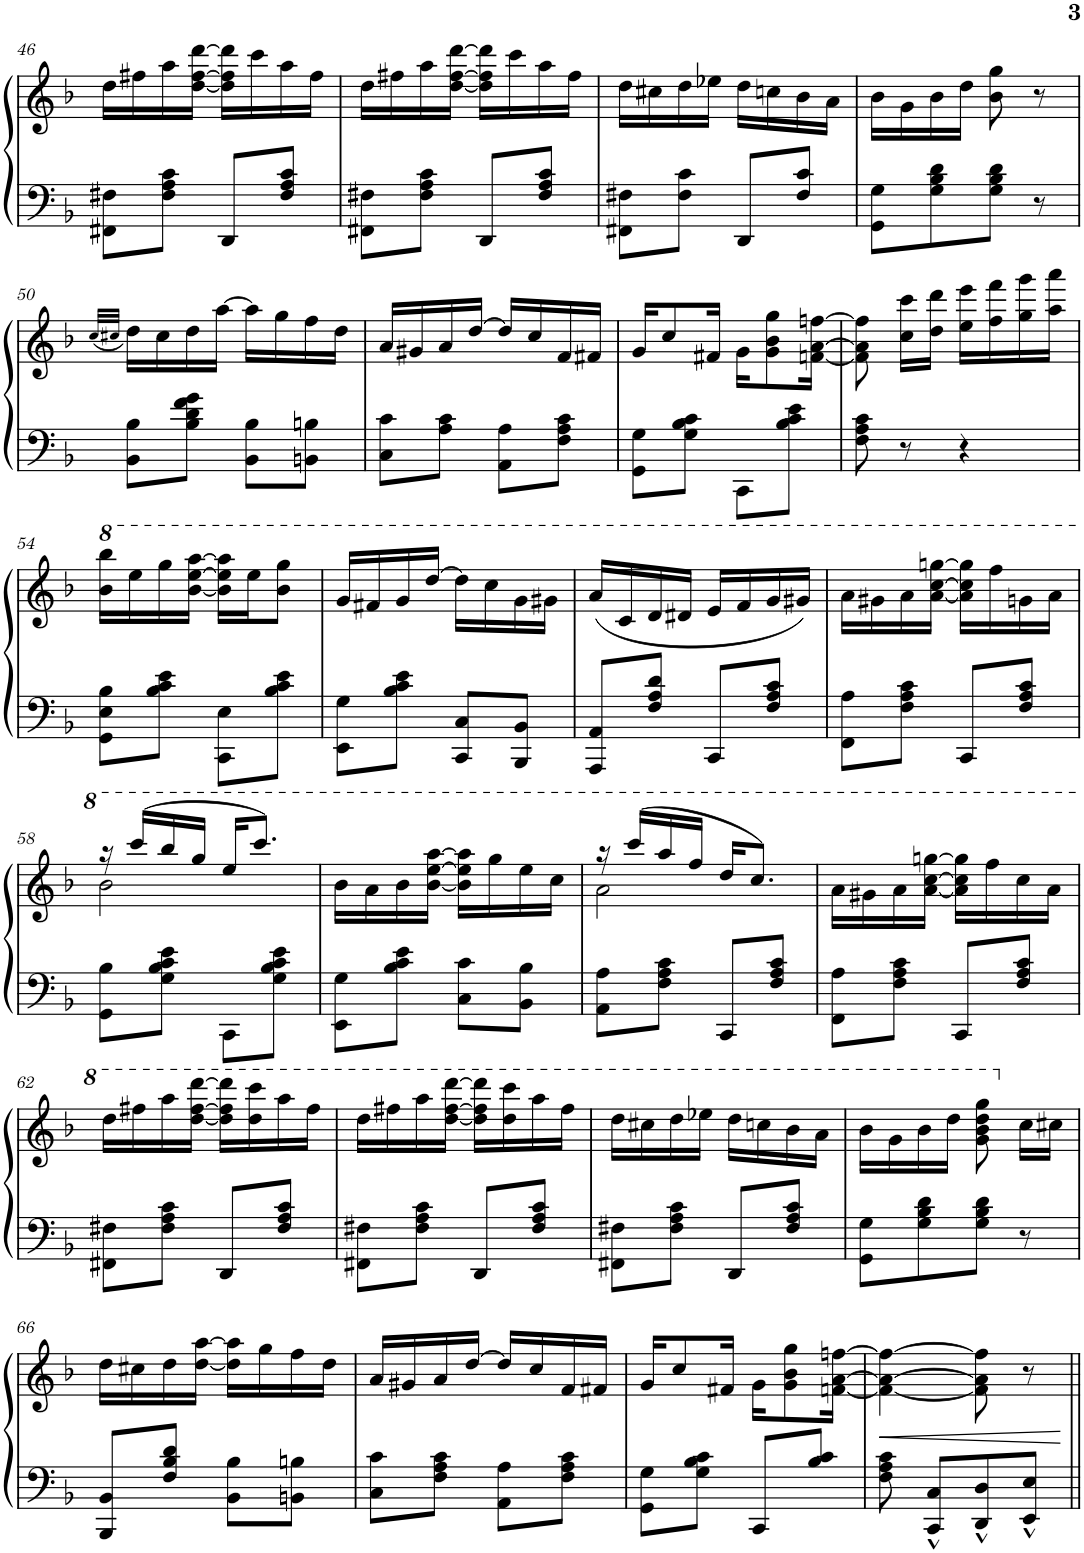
**kern	**kern	**dynam
*part1	*part1	*part1
*staff2	*staff1	*staff1/2
*I"Piano	*	*
*I'Pno.	*	*
!!LO:PB:g=z
*clefF4	*clefG2	*
*k[b-]	*k[b-]	*
*M2/4	*M2/4	*
=46	=46	=46
8FF#X\ 8F#X\L	16dd\LL	.
.	16ff#X\	.
8F#\ 8A\ 8c\J	16aa\	.
.	[<16dd\ [16ff#\ [>16ddd\JJ	.
8DD/L	16dd\] 16ff#\] 16ddd\]LL	.
.	16ccc\	.
8F#/ 8A/ 8c/J	16aa\	.
.	16ff#\JJ	.
=47	=47	=47
8FF#X\ 8F#X\L	16dd\LL	.
.	16ff#X\	.
8F#\ 8A\ 8c\J	16aa\	.
.	[<16dd\ [16ff#\ [>16ddd\JJ	.
8DD/L	16dd\] 16ff#\] 16ddd\]LL	.
.	16ccc\	.
8F#/ 8A/ 8c/J	16aa\	.
.	16ff#\JJ	.
=48	=48	=48
8FF#X\ 8F#X\L	16dd\LL	.
.	16cc#X\	.
8F#\ 8c\J	16dd\	.
.	16ee-X\JJ	.
8DD/L	16dd\LL	.
.	16ccn\	.
8F#/ 8c/J	16b-\	.
.	16a\JJ	.
=49	=49	=49
8GG\ 8G\L	16b-\LL	.
.	16g\	.
8G\ 8B-\ 8d\	16b-\	.
.	16dd\JJ	.
8G\ 8B-\ 8d\J	8b-\ 8gg\	.
8r	8r	.
!!LO:LB:g=z
=50	=50	=50
.	(32qcc/LLL	.
.	32qcc#X/JJJ	.
8BB-\ 8B-\L	16dd\LL)	.
.	16cc#\	.
8B-\ 8d\ 8f\ 8g\J	16dd\	.
.	[>16aa\JJ	.
8BB-\ 8B-\L	16aa\LL]	.
.	16gg\	.
8BBn\ 8Bn\J	16ff\	.
.	16dd\JJ	.
=51	=51	=51
8C\ 8c\L	16a/LL	.
.	16g#X/	.
8A\ 8c\J	16a/	.
.	[>16dd/JJ	.
8AA\ 8A\L	16dd/LL]	.
.	16cc/	.
8F\ 8A\ 8c\J	16f/	.
.	16f#X/JJ	.
=52	=52	=52
8GG\ 8G\L	16g/KL	.
.	8cc/	.
8G\ 8B-\ 8c\J	.	.
.	16f#X/Jk	.
8CC\L	16g\KL	.
.	8g\ 8b-\ 8gg\	.
8B-\ 8c\ 8e\J	.	.
.	[<16fn\ [>16a\ [>16ffn\Jk	.
=53	=53	=53
8F\ 8A\ 8c\	8f\] 8a\] 8ff\]	.
8r	16cc\ 16ccc\LL	.
.	16dd\ 16ddd\JJ	.
4r	16ee\ 16eee\LL	.
.	16ff\ 16fff\	.
.	16gg\ 16ggg\	.
.	16aa\ 16aaa\JJ	.
!!LO:LB:g=z
=54	=54	=54
*	*8va	*
8GG\ 8E\ 8B-\L	16bb-\ 16bbb-\LL	.
.	16eee\	.
8B-\ 8c\ 8e\J	16ggg\	.
.	[<16bb-\ [>16eee\ [>16aaa\JJ	.
8CC\ 8E\L	16bb-\] 16eee\] 16aaa\]LL	.
.	16eee\J	.
8B-\ 8c\ 8e\J	8bb-\ 8ggg\J	.
=55	=55	=55
8EE\ 8G\L	16gg/LL	.
.	16ff#X/	.
8B-\ 8c\ 8e\J	16gg/	.
.	[>16ddd/JJ	.
8CC/ 8C/L	16ddd\LL]	.
.	16ccc\	.
8BBB-/ 8BB-/J	16gg\	.
.	16gg#X\JJ	.
=56	=56	=56
8AAA/ 8AA/L	(16aa/LL	.
.	16cc/	.
8F/ 8A/ 8d/J	16dd/	.
.	16dd#X/JJ	.
8CC/L	16ee/LL	.
.	16ff/	.
8F/ 8A/ 8c/J	16gg/	.
.	16gg#X/JJ)	.
=57	=57	=57
8FF\ 8A\L	16aa\LL	.
.	16gg#X\	.
8F\ 8A\ 8c\J	16aa\	.
.	[<16aa\ [>16ccc\ [>16gggn\JJ	.
8CC/L	16aa\] 16ccc\] 16ggg\]LL	.
.	16fff\	.
8F/ 8A/ 8c/J	16ggn\	.
.	16aa\JJ	.
!!LO:LB:g=z
=58	=58	=58
*	*^	*
8GG\ 8B-\L	16r	2bb-\	.
.	(>16cccc/LL	.	.
8G\ 8B-\ 8c\ 8e\J	16bbb-/	.	.
.	16ggg/JJ	.	.
8CC\L	16eee/KL	.	.
.	8.cccc/J)	.	.
8G\ 8B-\ 8c\ 8e\J	.	.	.
*	*v	*v	*
=59	=59	=59
8EE\ 8G\L	16bb-\LL	.
.	16aa\	.
8B-\ 8c\ 8e\J	16bb-\	.
.	[<16bb-\ [>16eee\ [>16aaa\JJ	.
8C\ 8c\L	16bb-\] 16eee\] 16aaa\]LL	.
.	16ggg\	.
8BB-\ 8B-\J	16eee\	.
.	16ccc\JJ	.
=60	=60	=60
*	*^	*
8AA\ 8A\L	16r	2aa\	.
.	(>16cccc/LL	.	.
8F\ 8A\ 8c\J	16aaa/	.	.
.	16fff/JJ	.	.
8CC/L	16ddd/KL	.	.
.	8.ccc/J)	.	.
8F/ 8A/ 8c/J	.	.	.
*	*v	*v	*
=61	=61	=61
8FF\ 8A\L	16aa\LL	.
.	16gg#X\	.
8F\ 8A\ 8c\J	16aa\	.
.	[<16aa\ [>16ccc\ [>16gggn\JJ	.
8CC/L	16aa\] 16ccc\] 16ggg\]LL	.
.	16fff\	.
8F/ 8A/ 8c/J	16ccc\	.
.	16aa\JJ	.
!!LO:LB:g=z
=62	=62	=62
8FF#X\ 8F#X\L	16ddd\LL	.
.	16fff#X\	.
8F#\ 8A\ 8c\J	16aaa\	.
.	[<16ddd\ [16fff#\ [>16dddd\JJ	.
8DD/L	16ddd\] 16fff#\] 16dddd\]LL	.
.	16ddd\ 16cccc\	.
8F#/ 8A/ 8c/J	16aaa\	.
.	16fff#\JJ	.
=63	=63	=63
8FF#X\ 8F#X\L	16ddd\LL	.
.	16fff#X\	.
8F#\ 8A\ 8c\J	16aaa\	.
.	[<16ddd\ [16fff#\ [>16dddd\JJ	.
8DD/L	16ddd\] 16fff#\] 16dddd\]LL	.
.	16ddd\ 16cccc\	.
8F#/ 8A/ 8c/J	16aaa\	.
.	16fff#\JJ	.
=64	=64	=64
8FF#X\ 8F#X\L	16ddd\LL	.
.	16ccc#X\	.
8F#\ 8A\ 8c\J	16ddd\	.
.	16eee-X\JJ	.
8DD/L	16ddd\LL	.
.	16cccn\	.
8F#/ 8A/ 8c/J	16bb-\	.
.	16aa\JJ	.
=65	=65	=65
8GG\ 8G\L	16bb-\LL	.
.	16gg\	.
8G\ 8B-\ 8d\	16bb-\	.
.	16ddd\JJ	.
8G\ 8B-\ 8d\J	8gg\ 8bb-\ 8ddd\ 8ggg\	.
*	*X8va	*
8r	16cc\LL	.
.	16cc#X\JJ	.
!!LO:LB:g=z
=66	=66	=66
8BBB-/ 8BB-/L	16dd\LL	.
.	16cc#X\	.
8F/ 8B-/ 8d/J	16dd\	.
.	[16dd\ [>16aa\JJ	.
8BB-\ 8B-\L	16dd\] 16aa\]LL	.
.	16gg\	.
8BBn\ 8Bn\J	16ff\	.
.	16dd\JJ	.
=67	=67	=67
8C\ 8c\L	16a/LL	.
.	16g#X/	.
8F\ 8A\ 8c\J	16a/	.
.	[>16dd/JJ	.
8AA\ 8A\L	16dd/LL]	.
.	16cc/	.
8F\ 8A\ 8c\J	16f/	.
.	16f#X/JJ	.
=68	=68	=68
8GG\ 8G\L	16g/KL	.
.	8cc/	.
8G\ 8B-\ 8c\J	.	.
.	16f#X/Jk	.
8CC/L	16g\KL	.
.	8g\ 8b-\ 8gg\	.
8B-/ 8c/J	.	.
.	[16fn\ [16a\ [16ffn\Jk	.
=69	=69	=69
!	!	!LO:HP:b
8F\ 8A\ 8c\	4f\_ 4a\_ 4ff\_	<
8CC/^^ 8C/^^L	.	.
8DD/^^ 8D/^^	8f\] 8a\] 8ff\]	.
8EE/^^ 8E/^^J	8r	.
.	.	[
=||	=||	=||
*-	*-	*-
